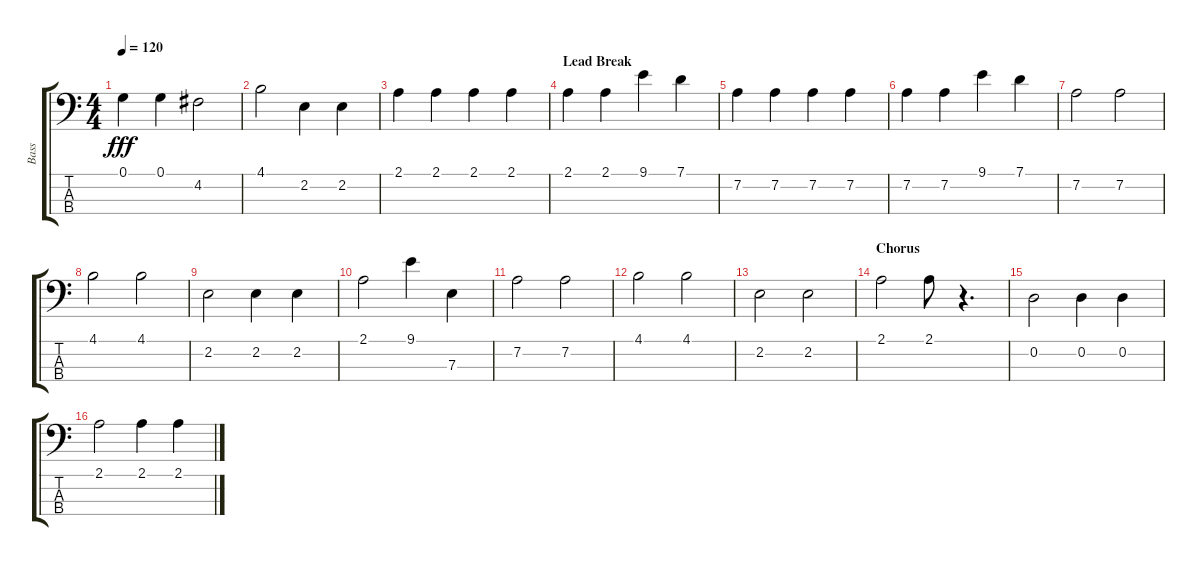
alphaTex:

\track ("Bass" "Bass") {instrument electricbassfinger}
\staff {score tabs}
\tuning (G2 D2 A1 E1) {hide}
\ts (4 4)
\tempo 120
\clef f4
\ks c
0.1.4{dy fff} 0.1.4 4.2.2 |
4.1.2 2.2.4 2.2.4 |
2.1.4 2.1.4 2.1.4 2.1.4 |
\section ("" "Lead Break")
2.1.4 2.1.4 9.1.4 7.1.4 |
7.2.4 7.2.4 7.2.4 7.2.4 |
7.2.4 7.2.4 9.1.4 7.1.4 |
7.2.2 7.2.2 |
4.1.2 4.1.2 |
2.2.2 2.2.4 2.2.4 |
2.1.2 9.1.4 7.3.4 |
7.2.2 7.2.2 |
4.1.2 4.1.2 |
2.2.2 2.2.2 |
\section ("" "Chorus")
2.1.2 2.1.8 r.4{d} |
0.2.2 0.2.4 0.2.4 |
2.1.2 2.1.4 2.1.4
